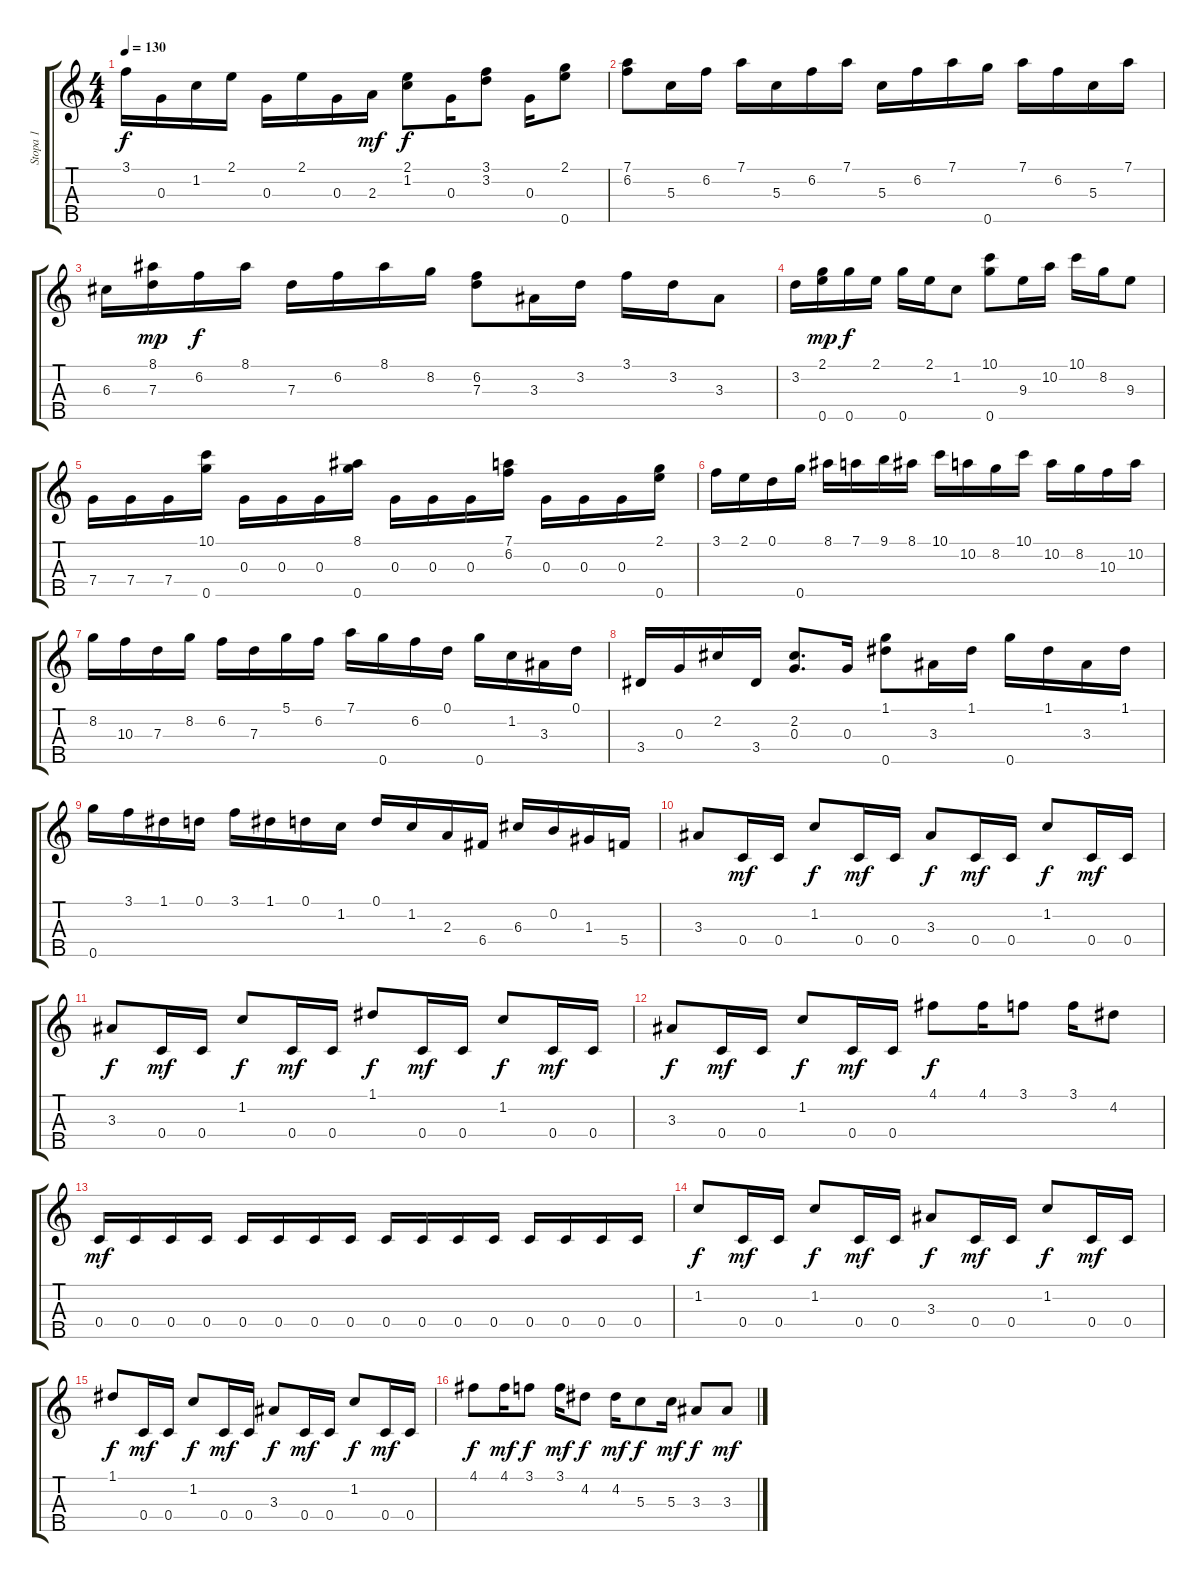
\track ("Stopa 1" "Stopa 1") {instrument banjo}
\staff {score tabs}
\tuning (D4 B3 G3 C3 G4) {hide}
\displaytranspose 12
\ts (4 4)
\tempo 130
\clef g2
\ks c
3.1.16{dy f} 0.3.16 1.2.16 2.1.16 0.3.16 2.1.16 0.3.16 2.3.16{dy mf} (2.1 1.2).8{dy f} 0.3.16 (3.1 3.2).8 0.3.16 (2.1 0.5).8 |
(7.1 6.2).8{volume 8} 5.3.16{volume 10} 6.2.16 7.1.16{volume 11} 5.3.16 6.2.16 7.1.16 5.3.16 6.2.16 7.1.16 0.5.16 7.1.16 6.2.16 5.3.16 7.1.16 |
6.3.16 (8.1 7.3).16{dy mp} 6.2.16{dy f} 8.1.16 7.3.16 6.2.16 8.1.16 8.2.16 (6.2 7.3).8 3.3.16 3.2.16 3.1.16 3.2.16 3.3.8 |
3.2.16 (2.1 0.5).16{dy mp} 0.5.16{dy f} 2.1.16 0.5.16 2.1.16 1.2.8 (10.1 0.5).8 9.3.16 10.2.16 10.1.16 8.2.16 9.3.8 |
7.4.16{volume 12} 7.4.16{volume 10} 7.4.16 (10.1 0.5).16 0.3.16 0.3.16 0.3.16 (8.1 0.5).16 0.3.16 0.3.16 0.3.16 (7.1 6.2).16 0.3.16 0.3.16 0.3.16 (2.1 0.5).16 |
3.1.16{volume 10} 2.1.16{volume 8} 0.1.16 0.5.16 8.1.16 7.1.16 9.1.16 8.1.16 10.1.16 10.2.16 8.2.16 10.1.16 10.2.16 8.2.16 10.3.16 10.2.16 |
8.2.16 10.3.16 7.3.16 8.2.16 6.2.16 7.3.16 5.1.16 6.2.16 7.1.16 0.5.16 6.2.16 0.1.16 0.5.16 1.2.16 3.3.16 0.1.16 |
3.4.16 0.3.16 2.2.16 3.4.16 (2.2 0.3).8{d} 0.3.16 (1.1 0.5).8 3.3.16 1.1.16 0.5.16 1.1.16 3.3.16 1.1.16 |
0.5.16{volume 12} 3.1.16{volume 10} 1.1.16 0.1.16 3.1.16 1.1.16 0.1.16 1.2.16 0.1.16 1.2.16 2.3.16 6.4.16 6.3.16 0.2.16 1.3.16 5.4.16 |
3.3.8{volume 13} 0.4.16{dy mf} 0.4.16 1.2.8{dy f} 0.4.16{dy mf} 0.4.16 3.3.8{dy f} 0.4.16{dy mf} 0.4.16 1.2.8{dy f} 0.4.16{dy mf} 0.4.16 |
3.3.8{dy f} 0.4.16{dy mf} 0.4.16 1.2.8{dy f} 0.4.16{dy mf} 0.4.16 1.1.8{dy f} 0.4.16{dy mf} 0.4.16 1.2.8{dy f} 0.4.16{dy mf} 0.4.16 |
3.3.8{dy f} 0.4.16{dy mf} 0.4.16 1.2.8{dy f} 0.4.16{dy mf} 0.4.16 4.1.8{dy f} 4.1.16 3.1.8 3.1.16 4.2.8 |
0.4.16{dy mf} 0.4.16 0.4.16 0.4.16 0.4.16 0.4.16 0.4.16 0.4.16 0.4.16 0.4.16 0.4.16 0.4.16 0.4.16 0.4.16 0.4.16 0.4.16 |
1.2.8{dy f} 0.4.16{dy mf} 0.4.16 1.2.8{dy f} 0.4.16{dy mf} 0.4.16 3.3.8{dy f} 0.4.16{dy mf} 0.4.16 1.2.8{dy f} 0.4.16{dy mf} 0.4.16 |
1.1.8{dy f} 0.4.16{dy mf} 0.4.16 1.2.8{dy f} 0.4.16{dy mf} 0.4.16 3.3.8{dy f} 0.4.16{dy mf} 0.4.16 1.2.8{dy f} 0.4.16{dy mf} 0.4.16 |
4.1.8{dy f} 4.1.16{dy mf} 3.1.8{dy f} 3.1.16{dy mf} 4.2.8{dy f} 4.2.16{dy mf} 5.3.8{dy f} 5.3.16{dy mf} 3.3.8{dy f} 3.3.8{dy mf}
